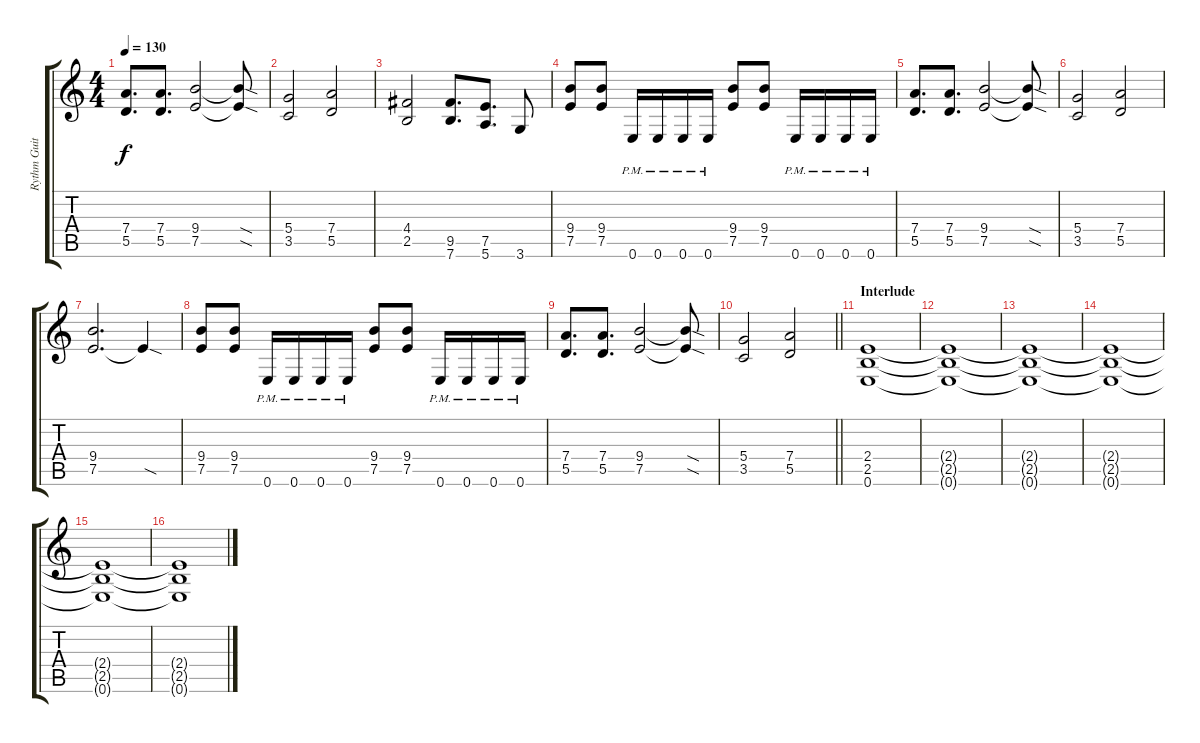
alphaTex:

\track ("Rythm Guitar" "Rythm Guit") {instrument distortionguitar}
\staff {score tabs}
\tuning (E4 B3 G3 D3 A2 E2) {hide}
\ts (4 4)
\tempo 130
\clef g2
\ks c
(7.4 5.5).8{d dy f} (7.4 5.5).8{d} (9.4 7.5).2 (9.4{sod t} 7.5{sod t}).8 |
(5.4 3.5).2 (7.4 5.5).2 |
(4.4 2.5).2 (9.5 7.6).8{d} (7.5 5.6).8{d} 3.6.8 |
(9.4 7.5).8 (9.4 7.5).8 0.6{pm}.16 0.6{pm}.16 0.6{pm}.16 0.6{pm}.16 (9.4 7.5).8 (9.4 7.5).8 0.6{pm}.16 0.6{pm}.16 0.6{pm}.16 0.6{pm}.16 |
(7.4 5.5).8{d} (7.4 5.5).8{d} (9.4 7.5).2 (9.4{sod t} 7.5{sod t}).8 |
(5.4 3.5).2 (7.4 5.5).2 |
(9.4 7.5).2{d} 7.5{sod t}.4 |
(9.4 7.5).8 (9.4 7.5).8 0.6{pm}.16 0.6{pm}.16 0.6{pm}.16 0.6{pm}.16 (9.4 7.5).8 (9.4 7.5).8 0.6{pm}.16 0.6{pm}.16 0.6{pm}.16 0.6{pm}.16 |
(7.4 5.5).8{d} (7.4 5.5).8{d} (9.4 7.5).2 (9.4{sod t} 7.5{sod t}).8 |
\barLineRight lightlight
(5.4 3.5).2 (7.4 5.5).2 |
\section ("" "Interlude")
(2.4 2.5 0.6).1{volume 8} |
(2.4{t} 2.5{t} 0.6{t}).1 |
(2.4{t} 2.5{t} 0.6{t}).1 |
(2.4{t} 2.5{t} 0.6{t}).1 |
(2.4{t} 2.5{t} 0.6{t}).1{volume 0} |
(2.4{t} 2.5{t} 0.6{t}).1
